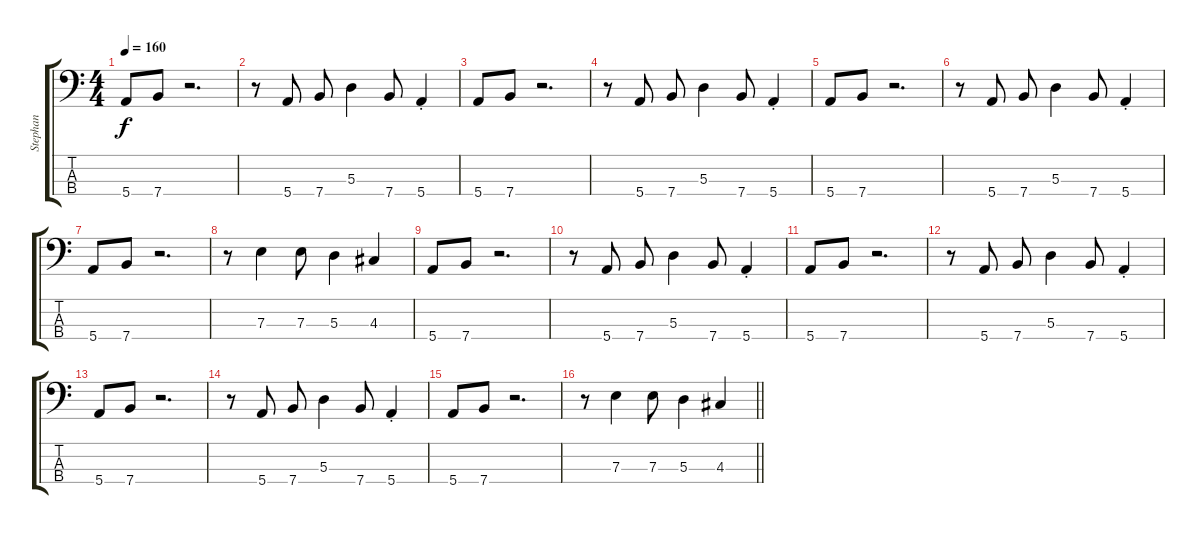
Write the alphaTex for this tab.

\track ("Stephan" "Stephan") {instrument electricbasspick}
\staff {score tabs}
\tuning (G2 D2 A1 E1) {hide}
\ts (4 4)
\tempo 160
\clef f4
\ks c
5.4.8{dy f} 7.4.8 r.2{d} |
r.8 5.4.8 7.4.8 5.3.4 7.4.8 5.4{st}.4 |
5.4.8 7.4.8 r.2{d} |
r.8 5.4.8 7.4.8 5.3.4 7.4.8 5.4{st}.4 |
5.4.8 7.4.8 r.2{d} |
r.8 5.4.8 7.4.8 5.3.4 7.4.8 5.4{st}.4 |
5.4.8 7.4.8 r.2{d} |
r.8 7.3.4 7.3.8 5.3.4 4.3.4 |
5.4.8 7.4.8 r.2{d} |
r.8 5.4.8 7.4.8 5.3.4 7.4.8 5.4{st}.4 |
5.4.8 7.4.8 r.2{d} |
r.8 5.4.8 7.4.8 5.3.4 7.4.8 5.4{st}.4 |
5.4.8 7.4.8 r.2{d} |
r.8 5.4.8 7.4.8 5.3.4 7.4.8 5.4{st}.4 |
5.4.8 7.4.8 r.2{d} |
\barLineRight lightlight
r.8 7.3.4 7.3.8 5.3.4 4.3.4
